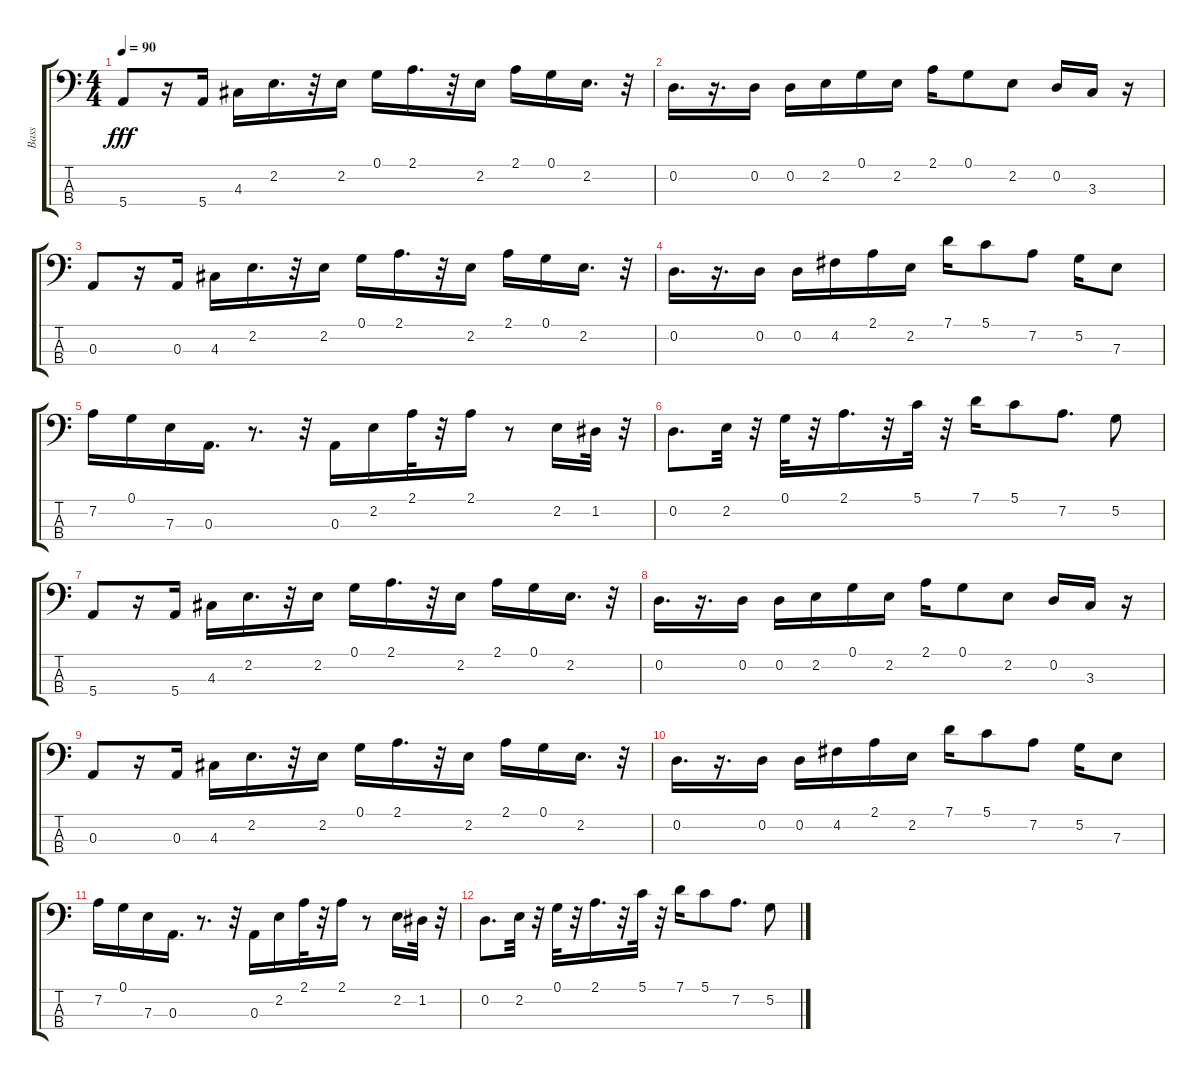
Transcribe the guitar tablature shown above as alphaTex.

\track ("Bass" "Bass") {instrument electricbasspick}
\staff {score tabs}
\tuning (G2 D2 A1 E1) {hide}
\ts (4 4)
\tempo 90
\clef f4
\ks c
5.4.8{dy fff} r.16 5.4.16 4.3.16 2.2.16{d} r.32 2.2.16 0.1.16 2.1.16{d} r.32 2.2.16 2.1.16 0.1.16 2.2.16{d} r.32 |
0.2.16{d} r.16{d} 0.2.16 0.2.16 2.2.16 0.1.16 2.2.16 2.1.16 0.1.8 2.2.8 0.2.16 3.3.16 r.16 |
0.3.8 r.16 0.3.16 4.3.16 2.2.16{d} r.32 2.2.16 0.1.16 2.1.16{d} r.32 2.2.16 2.1.16 0.1.16 2.2.16{d} r.32 |
0.2.16{d} r.16{d} 0.2.16 0.2.16 4.2.16 2.1.16 2.2.16 7.1.16 5.1.8 7.2.8 5.2.16 7.3.8 |
7.2.16 0.1.16 7.3.16 0.3.16{d} r.8{d} r.32 0.3.16 2.2.16 2.1.32 r.32 2.1.16 r.8 2.2.16 1.2.32 r.32 |
0.2.8{d} 2.2.32 r.32 0.1.32 r.32 2.1.16{d} r.32 5.1.32 r.32 7.1.16 5.1.8 7.2.8{d} 5.2.8 |
5.4.8 r.16 5.4.16 4.3.16 2.2.16{d} r.32 2.2.16 0.1.16 2.1.16{d} r.32 2.2.16 2.1.16 0.1.16 2.2.16{d} r.32 |
0.2.16{d} r.16{d} 0.2.16 0.2.16 2.2.16 0.1.16 2.2.16 2.1.16 0.1.8 2.2.8 0.2.16 3.3.16 r.16 |
0.3.8{volume 0} r.16 0.3.16 4.3.16 2.2.16{d} r.32 2.2.16 0.1.16 2.1.16{d} r.32 2.2.16 2.1.16 0.1.16 2.2.16{d} r.32 |
0.2.16{d} r.16{d} 0.2.16 0.2.16 4.2.16 2.1.16 2.2.16 7.1.16 5.1.8 7.2.8 5.2.16 7.3.8 |
7.2.16 0.1.16 7.3.16 0.3.16{d} r.8{d} r.32 0.3.16 2.2.16 2.1.32 r.32 2.1.16 r.8 2.2.16 1.2.32 r.32 |
0.2.8{d} 2.2.32 r.32 0.1.32 r.32 2.1.16{d} r.32 5.1.32 r.32 7.1.16 5.1.8 7.2.8{d} 5.2.8
